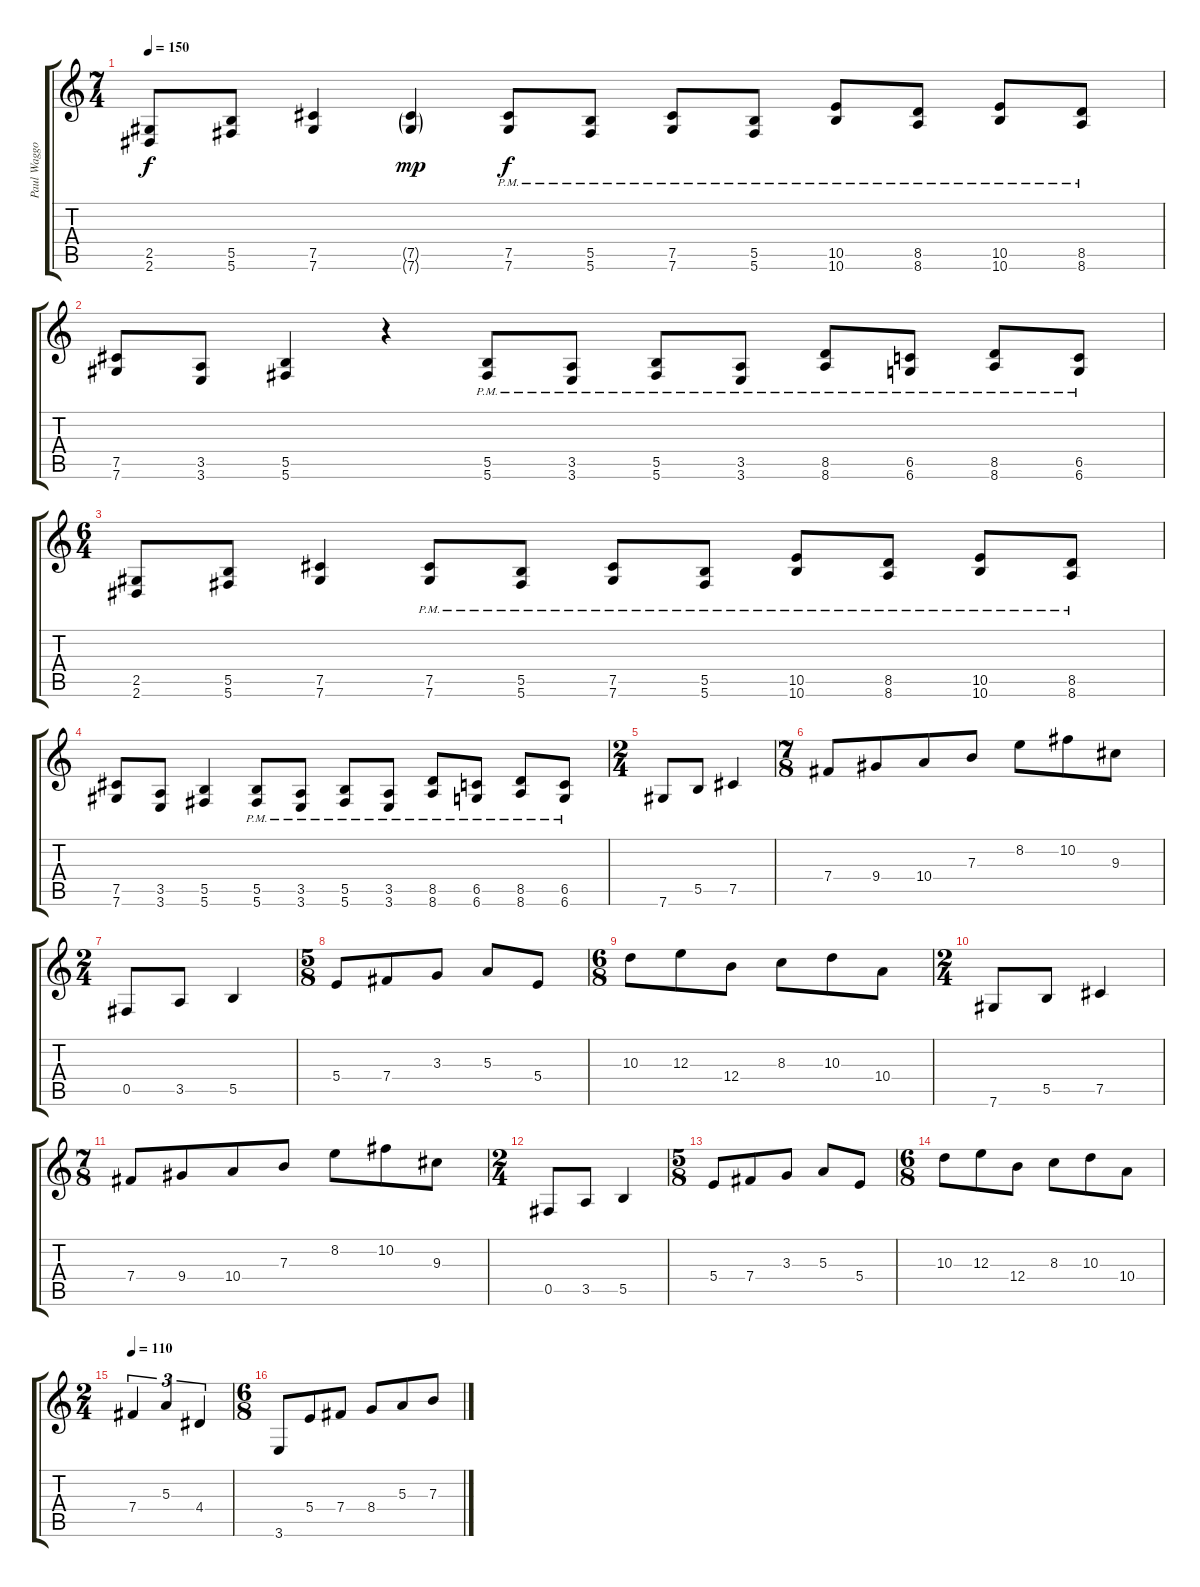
\track ("Paul Waggoner" "Paul Waggo") {instrument overdrivenguitar}
\staff {score tabs}
\tuning (Db4 Ab3 E3 B2 Gb2 Db2) {hide}
\ts (7 4)
\tempo 150
\clef g2
\ks c
(2.5 2.6).8{dy f} (5.5 5.6).8 (7.5 7.6).4 (7.5{g} 7.6{g}).4{dy mp} (7.5{pm} 7.6{pm}).8{dy f} (5.5{pm} 5.6{pm}).8 (7.5{pm} 7.6{pm}).8 (5.5{pm} 5.6{pm}).8 (10.5{pm} 10.6{pm}).8 (8.5{pm} 8.6{pm}).8 (10.5{pm} 10.6{pm}).8 (8.5{pm} 8.6{pm}).8 |
(7.5 7.6).8 (3.5 3.6).8 (5.5 5.6).4 r.4 (5.5{pm} 5.6{pm}).8 (3.5{pm} 3.6{pm}).8 (5.5{pm} 5.6{pm}).8 (3.5{pm} 3.6{pm}).8 (8.5{pm} 8.6{pm}).8 (6.5{pm} 6.6{pm}).8 (8.5{pm} 8.6{pm}).8 (6.5{pm} 6.6{pm}).8 |
\ts (6 4)
(2.5 2.6).8 (5.5 5.6).8 (7.5 7.6).4 (7.5{pm} 7.6{pm}).8 (5.5{pm} 5.6{pm}).8 (7.5{pm} 7.6{pm}).8 (5.5{pm} 5.6{pm}).8 (10.5{pm} 10.6{pm}).8 (8.5{pm} 8.6{pm}).8 (10.5{pm} 10.6{pm}).8 (8.5{pm} 8.6{pm}).8 |
(7.5 7.6).8 (3.5 3.6).8 (5.5 5.6).4 (5.5{pm} 5.6{pm}).8 (3.5{pm} 3.6{pm}).8 (5.5{pm} 5.6{pm}).8 (3.5{pm} 3.6{pm}).8 (8.5{pm} 8.6{pm}).8 (6.5{pm} 6.6{pm}).8 (8.5{pm} 8.6{pm}).8 (6.5{pm} 6.6{pm}).8 |
\ts (2 4)
7.6.8 5.5.8 7.5.4 |
\ts (7 8)
7.4.8 9.4.8 10.4.8 7.3.8 8.2.8 10.2.8 9.3.8 |
\ts (2 4)
0.5.8 3.5.8 5.5.4 |
\ts (5 8)
5.4.8 7.4.8 3.3.8 5.3.8 5.4.8 |
\ts (6 8)
10.3.8 12.3.8 12.4.8 8.3.8 10.3.8 10.4.8 |
\ts (2 4)
7.6.8 5.5.8 7.5.4 |
\ts (7 8)
7.4.8 9.4.8 10.4.8 7.3.8 8.2.8 10.2.8 9.3.8 |
\ts (2 4)
0.5.8 3.5.8 5.5.4 |
\ts (5 8)
5.4.8 7.4.8 3.3.8 5.3.8 5.4.8 |
\ts (6 8)
10.3.8 12.3.8 12.4.8 8.3.8 10.3.8 10.4.8 |
\ts (2 4)
\tempo 110
7.4.4{tu (3 2)} 5.3.4{tu (3 2)} 4.4.4{tu (3 2)} |
\ts (6 8)
3.6.8 5.4.8 7.4.8 8.4.8 5.3.8 7.3.8
